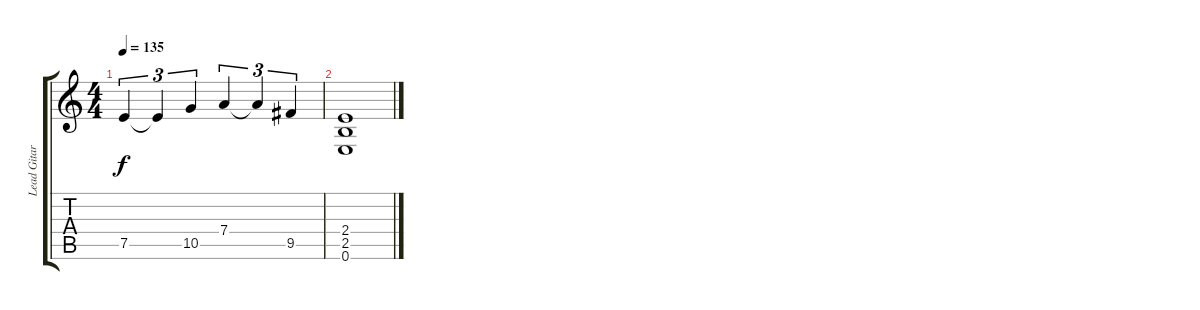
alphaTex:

\track ("Lead Gitarre dist." "Lead Gitar") {instrument distortionguitar}
\staff {score tabs}
\tuning (E4 B3 G3 D3 A2 E2) {hide}
\ts (4 4)
\tempo 135
\clef g2
\ks c
7.5.4{tu (3 2) dy f} 7.5{t}.4{tu (3 2)} 10.5.4{tu (3 2)} 7.4.4{tu (3 2)} 7.4{t}.4{tu (3 2)} 9.5.4{tu (3 2)} |
(2.4 2.5 0.6).1
